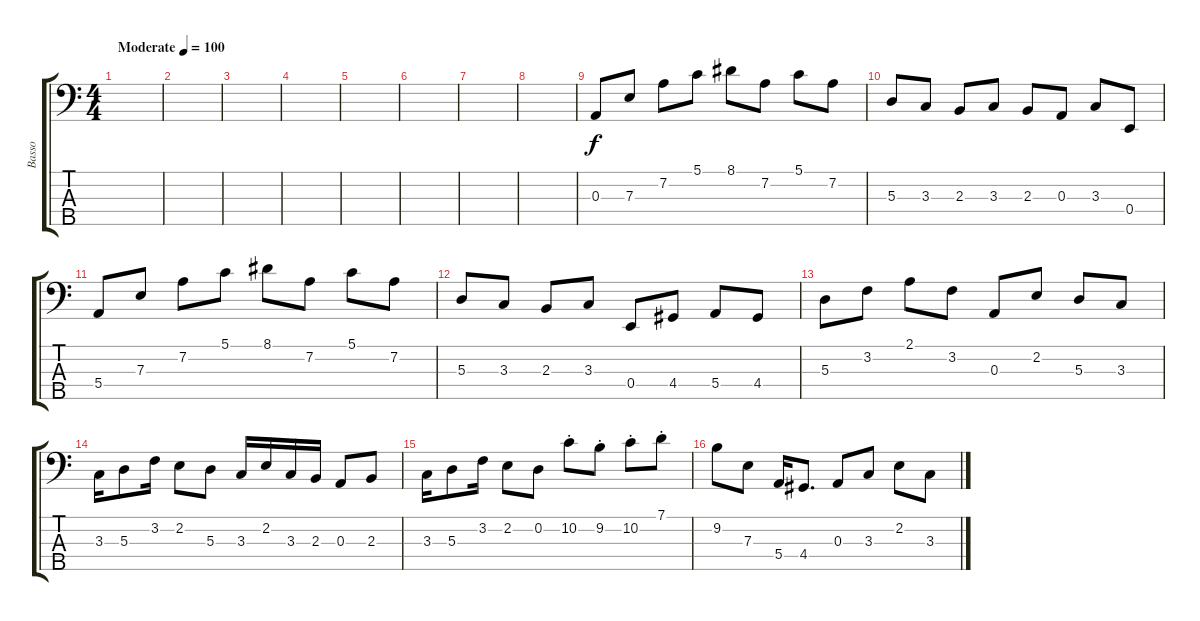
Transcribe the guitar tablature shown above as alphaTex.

\track ("Basso" "Basso") {instrument fretlessbass}
\staff {score tabs}
\tuning (G2 D2 A1 E1 B0) {hide}
\ts (4 4)
\tempo (100 "Moderate")
\clef f4
\ks c
|
|
|
|
|
|
|
|
0.3.8 7.3.8 7.2.8 5.1.8 8.1.8 7.2.8 5.1.8 7.2.8 |
5.3.8 3.3.8 2.3.8 3.3.8 2.3.8 0.3.8 3.3.8 0.4.8 |
5.4.8 7.3.8 7.2.8 5.1.8 8.1.8 7.2.8 5.1.8 7.2.8 |
5.3.8 3.3.8 2.3.8 3.3.8 0.4.8 4.4.8 5.4.8 4.4.8 |
5.3.8 3.2.8 2.1.8 3.2.8 0.3.8 2.2.8 5.3.8 3.3.8 |
3.3.16 5.3.8 3.2.16 2.2.8 5.3.8 3.3.16 2.2.16 3.3.16 2.3.16 0.3.8 2.3.8 |
3.3.16 5.3.8 3.2.16 2.2.8 0.2.8 10.2{st}.8 9.2{st}.8 10.2{st}.8 7.1{st}.8 |
9.2.8 7.3.8 5.4.16 4.4.8{d} 0.3.8 3.3.8 2.2.8 3.3.8
